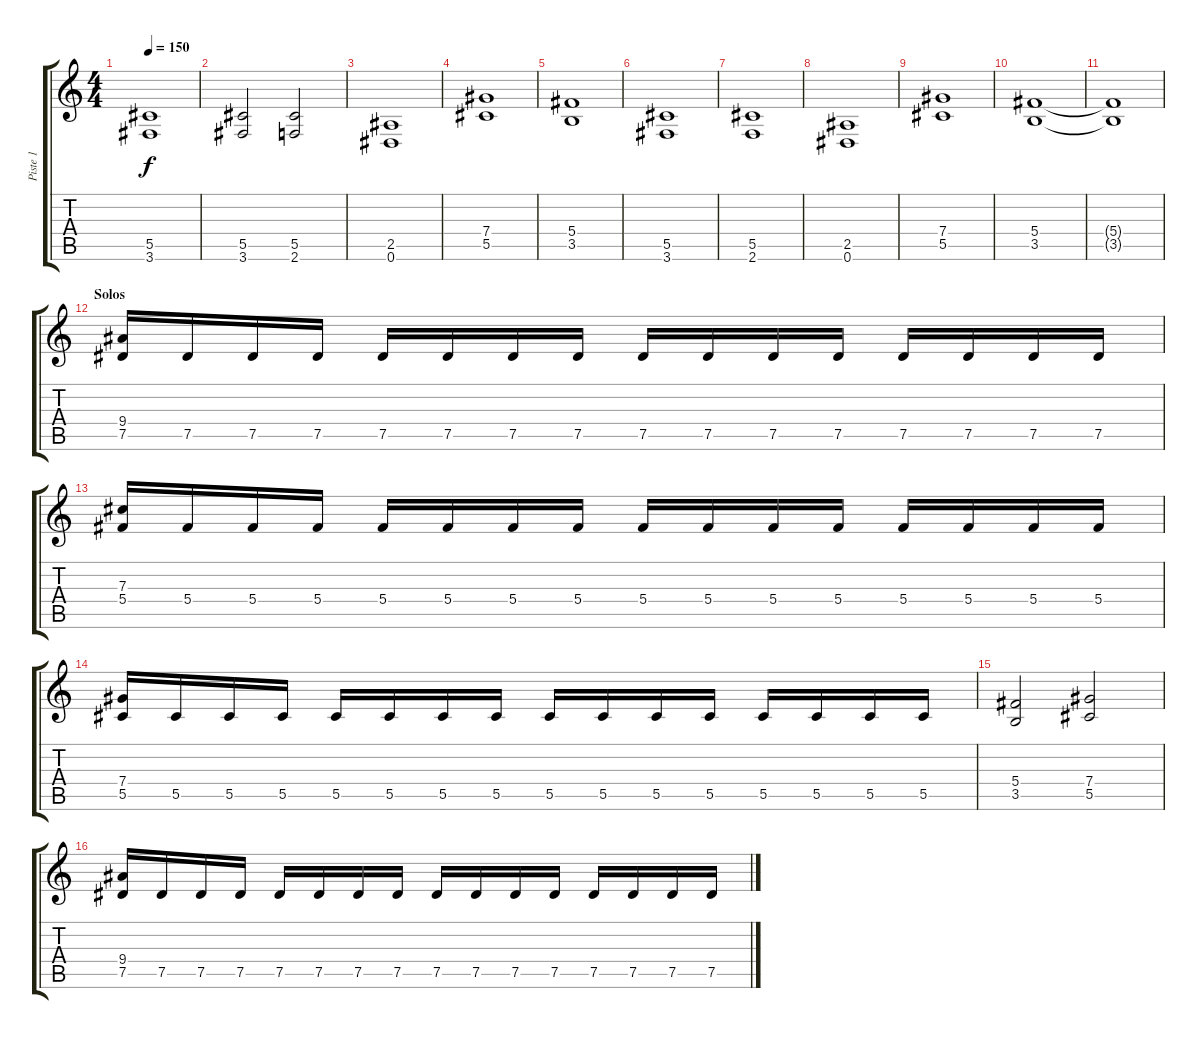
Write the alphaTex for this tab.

\track ("Piste 1" "Piste 1") {instrument distortionguitar}
\staff {score tabs}
\tuning (Eb4 Bb3 Gb3 Db3 Ab2 Eb2) {hide}
\ts (4 4)
\tempo 150
\clef g2
\ks c
(5.5 3.6).1{dy f} |
(5.5 3.6).2 (5.5 2.6).2 |
(2.5 0.6).1 |
(7.4 5.5).1 |
(5.4 3.5).1 |
(5.5 3.6).1 |
(5.5 2.6).1 |
(2.5 0.6).1 |
(7.4 5.5).1 |
(5.4 3.5).1 |
(5.4{t} 3.5{t}).1 |
\section ("" "Solos")
(9.4 7.5).16 7.5.16 7.5.16 7.5.16 7.5.16 7.5.16 7.5.16 7.5.16 7.5.16 7.5.16 7.5.16 7.5.16 7.5.16 7.5.16 7.5.16 7.5.16 |
(7.3 5.4).16 5.4.16 5.4.16 5.4.16 5.4.16 5.4.16 5.4.16 5.4.16 5.4.16 5.4.16 5.4.16 5.4.16 5.4.16 5.4.16 5.4.16 5.4.16 |
(7.4 5.5).16 5.5.16 5.5.16 5.5.16 5.5.16 5.5.16 5.5.16 5.5.16 5.5.16 5.5.16 5.5.16 5.5.16 5.5.16 5.5.16 5.5.16 5.5.16 |
(5.4 3.5).2 (7.4 5.5).2 |
(9.4 7.5).16 7.5.16 7.5.16 7.5.16 7.5.16 7.5.16 7.5.16 7.5.16 7.5.16 7.5.16 7.5.16 7.5.16 7.5.16 7.5.16 7.5.16 7.5.16
